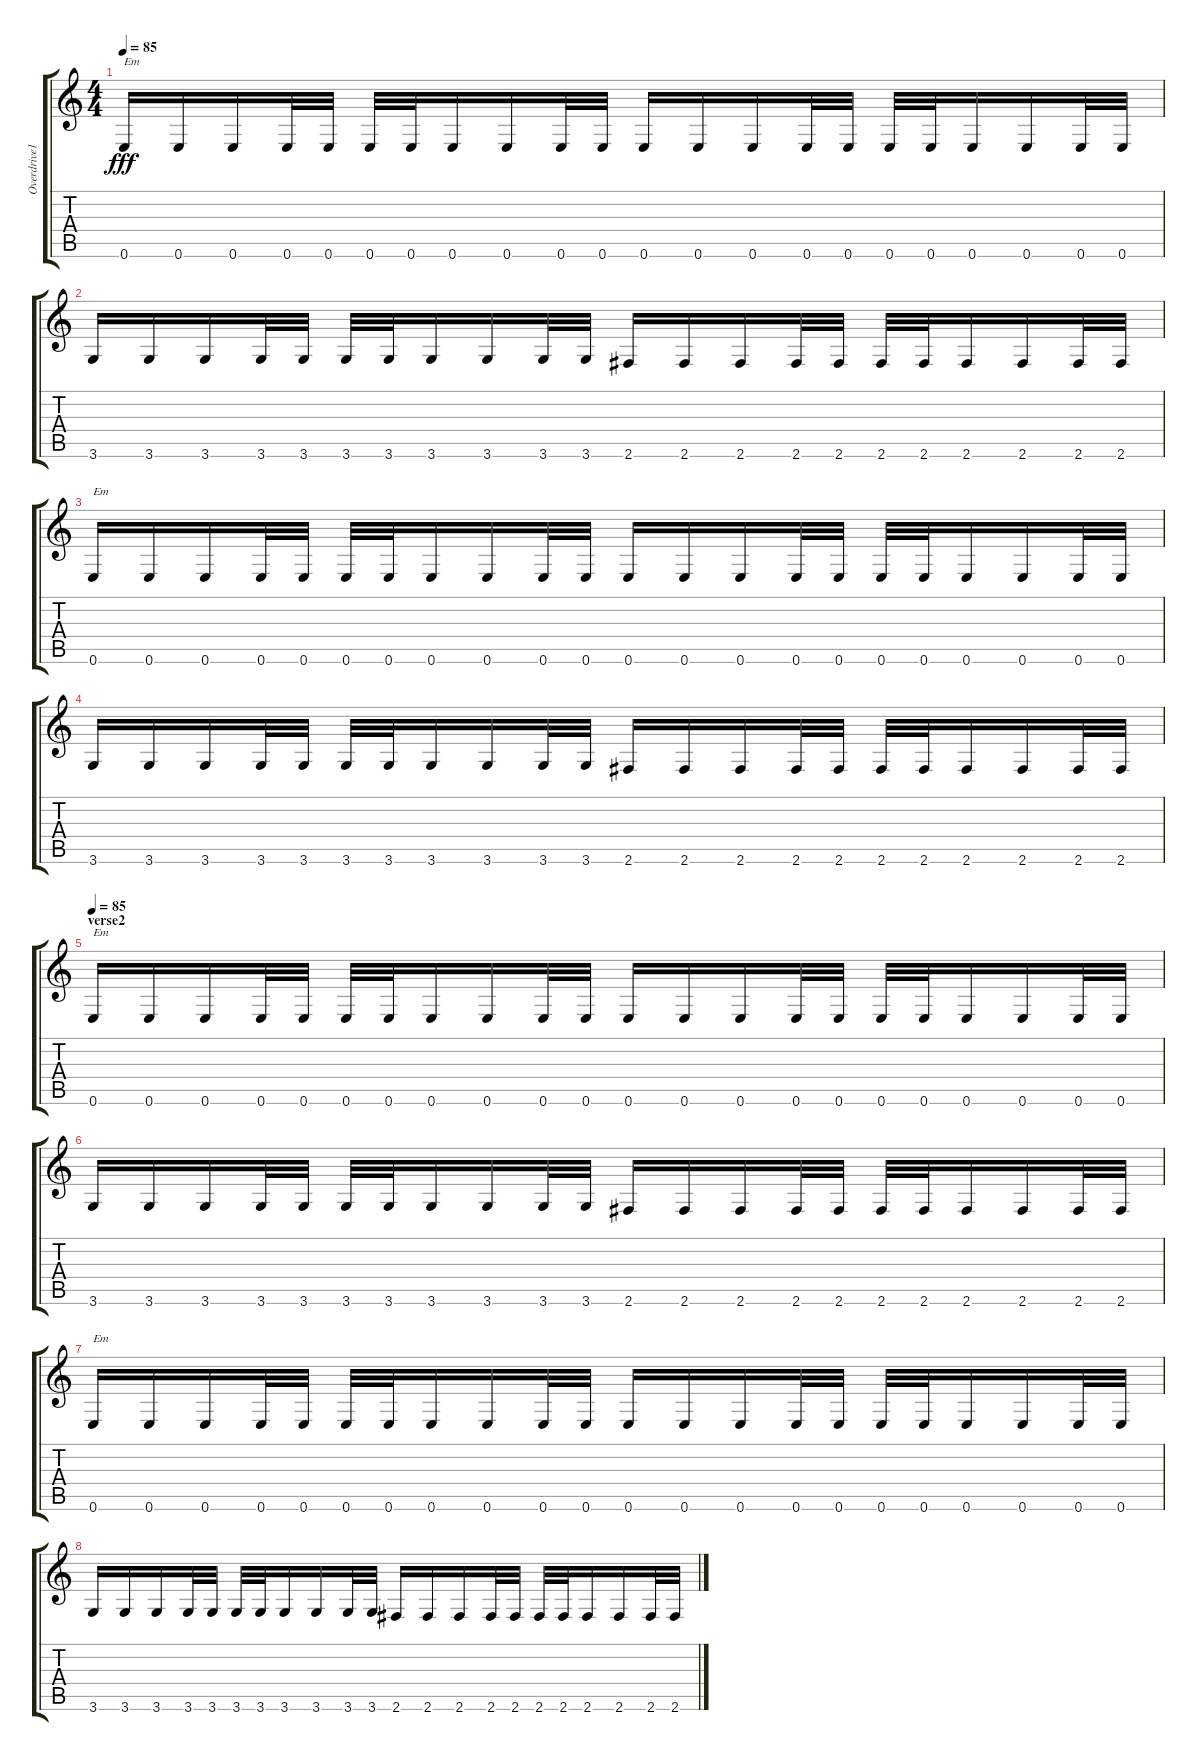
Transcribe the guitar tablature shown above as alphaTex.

\track ("Overdrive1" "Overdrive1") {instrument overdrivenguitar}
\staff {score tabs}
\tuning (E4 B3 G3 D3 A2 E2) {hide}
\ts (4 4)
\tempo 85
\clef g2
\ks c
0.6.16{txt "Em" dy fff balance 8} 0.6.16 0.6.16 0.6.32 0.6.32 0.6.32 0.6.32 0.6.16 0.6.16 0.6.32 0.6.32 0.6.16 0.6.16 0.6.16 0.6.32 0.6.32 0.6.32 0.6.32 0.6.16 0.6.16 0.6.32 0.6.32 |
3.6.16 3.6.16 3.6.16 3.6.32 3.6.32 3.6.32 3.6.32 3.6.16 3.6.16 3.6.32 3.6.32 2.6.16 2.6.16 2.6.16 2.6.32 2.6.32 2.6.32 2.6.32 2.6.16 2.6.16 2.6.32 2.6.32 |
0.6.16{txt "Em" balance 8} 0.6.16 0.6.16 0.6.32 0.6.32 0.6.32 0.6.32 0.6.16 0.6.16 0.6.32 0.6.32 0.6.16 0.6.16 0.6.16 0.6.32 0.6.32 0.6.32 0.6.32 0.6.16 0.6.16 0.6.32 0.6.32 |
3.6.16 3.6.16 3.6.16 3.6.32 3.6.32 3.6.32 3.6.32 3.6.16 3.6.16 3.6.32 3.6.32 2.6.16 2.6.16 2.6.16 2.6.32 2.6.32 2.6.32 2.6.32 2.6.16 2.6.16 2.6.32 2.6.32 |
\section ("" "verse2")
\tempo 85
0.6.16{txt "Em" balance 8} 0.6.16 0.6.16 0.6.32 0.6.32 0.6.32 0.6.32 0.6.16 0.6.16 0.6.32 0.6.32 0.6.16 0.6.16 0.6.16 0.6.32 0.6.32 0.6.32 0.6.32 0.6.16 0.6.16 0.6.32 0.6.32 |
3.6.16 3.6.16 3.6.16 3.6.32 3.6.32 3.6.32 3.6.32 3.6.16 3.6.16 3.6.32 3.6.32 2.6.16 2.6.16 2.6.16 2.6.32 2.6.32 2.6.32 2.6.32 2.6.16 2.6.16 2.6.32 2.6.32 |
0.6.16{txt "Em" balance 8} 0.6.16 0.6.16 0.6.32 0.6.32 0.6.32 0.6.32 0.6.16 0.6.16 0.6.32 0.6.32 0.6.16 0.6.16 0.6.16 0.6.32 0.6.32 0.6.32 0.6.32 0.6.16 0.6.16 0.6.32 0.6.32 |
3.6.16 3.6.16 3.6.16 3.6.32 3.6.32 3.6.32 3.6.32 3.6.16 3.6.16 3.6.32 3.6.32 2.6.16 2.6.16 2.6.16 2.6.32 2.6.32 2.6.32 2.6.32 2.6.16 2.6.16 2.6.32 2.6.32
